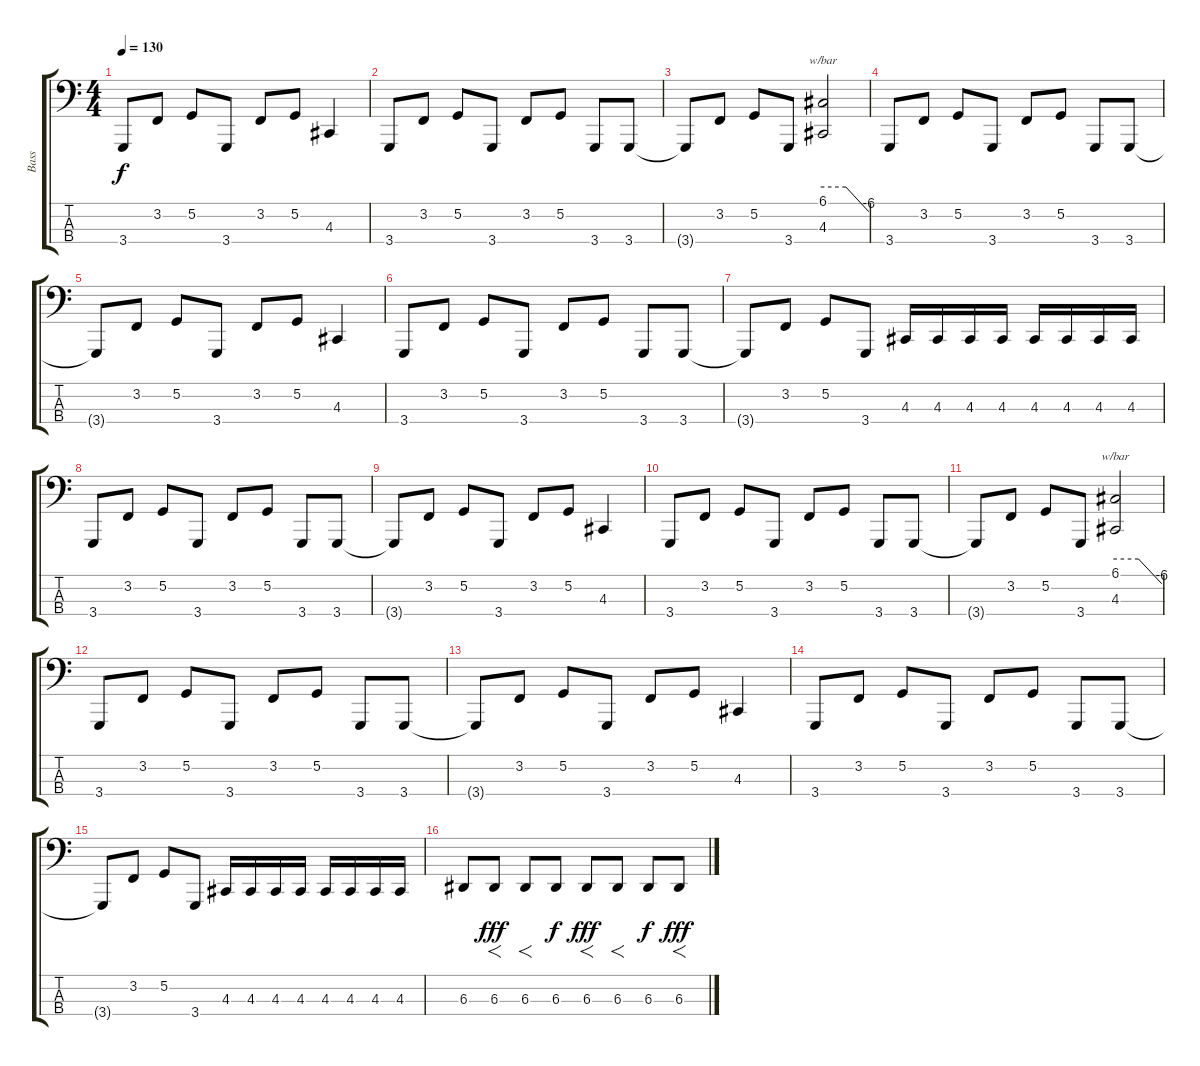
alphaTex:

\track ("Bass" "Bass") {instrument lead2sawtooth}
\staff {score tabs}
\tuning (G2 D2 A1 E1) {hide}
\ts (4 4)
\tempo 130
\clef f4
\ks c
3.4{t}.8{dy f} 3.2.8 5.2.8 3.4.8 3.2.8 5.2.8 4.3.4 |
3.4.8 3.2.8 5.2.8 3.4.8 3.2.8 5.2.8 3.4.8 3.4.8 |
3.4{t}.8 3.2.8 5.2.8 3.4.8 (6.1 4.3).2{tbe (custom default 0 0 30 0 60 -24)} |
3.4.8 3.2.8 5.2.8 3.4.8 3.2.8 5.2.8 3.4.8 3.4.8 |
3.4{t}.8 3.2.8 5.2.8 3.4.8 3.2.8 5.2.8 4.3.4 |
3.4.8 3.2.8 5.2.8 3.4.8 3.2.8 5.2.8 3.4.8 3.4.8 |
3.4{t}.8 3.2.8 5.2.8 3.4.8 4.3.16 4.3.16 4.3.16 4.3.16 4.3.16 4.3.16 4.3.16 4.3.16 |
3.4.8 3.2.8 5.2.8 3.4.8 3.2.8 5.2.8 3.4.8 3.4.8 |
3.4{t}.8 3.2.8 5.2.8 3.4.8 3.2.8 5.2.8 4.3.4 |
3.4.8 3.2.8 5.2.8 3.4.8 3.2.8 5.2.8 3.4.8 3.4.8 |
3.4{t}.8 3.2.8 5.2.8 3.4.8 (6.1 4.3).2{tbe (custom default 0 0 30 0 60 -24)} |
3.4.8 3.2.8 5.2.8 3.4.8 3.2.8 5.2.8 3.4.8 3.4.8 |
3.4{t}.8 3.2.8 5.2.8 3.4.8 3.2.8 5.2.8 4.3.4 |
3.4.8 3.2.8 5.2.8 3.4.8 3.2.8 5.2.8 3.4.8 3.4.8 |
3.4{t}.8 3.2.8 5.2.8 3.4.8 4.3.16 4.3.16 4.3.16 4.3.16 4.3.16 4.3.16 4.3.16 4.3.16 |
6.3.8 6.3.8{f dy fff} 6.3.8{f} 6.3.8{dy f} 6.3.8{f dy fff} 6.3.8{f} 6.3.8{dy f} 6.3.8{f dy fff}
